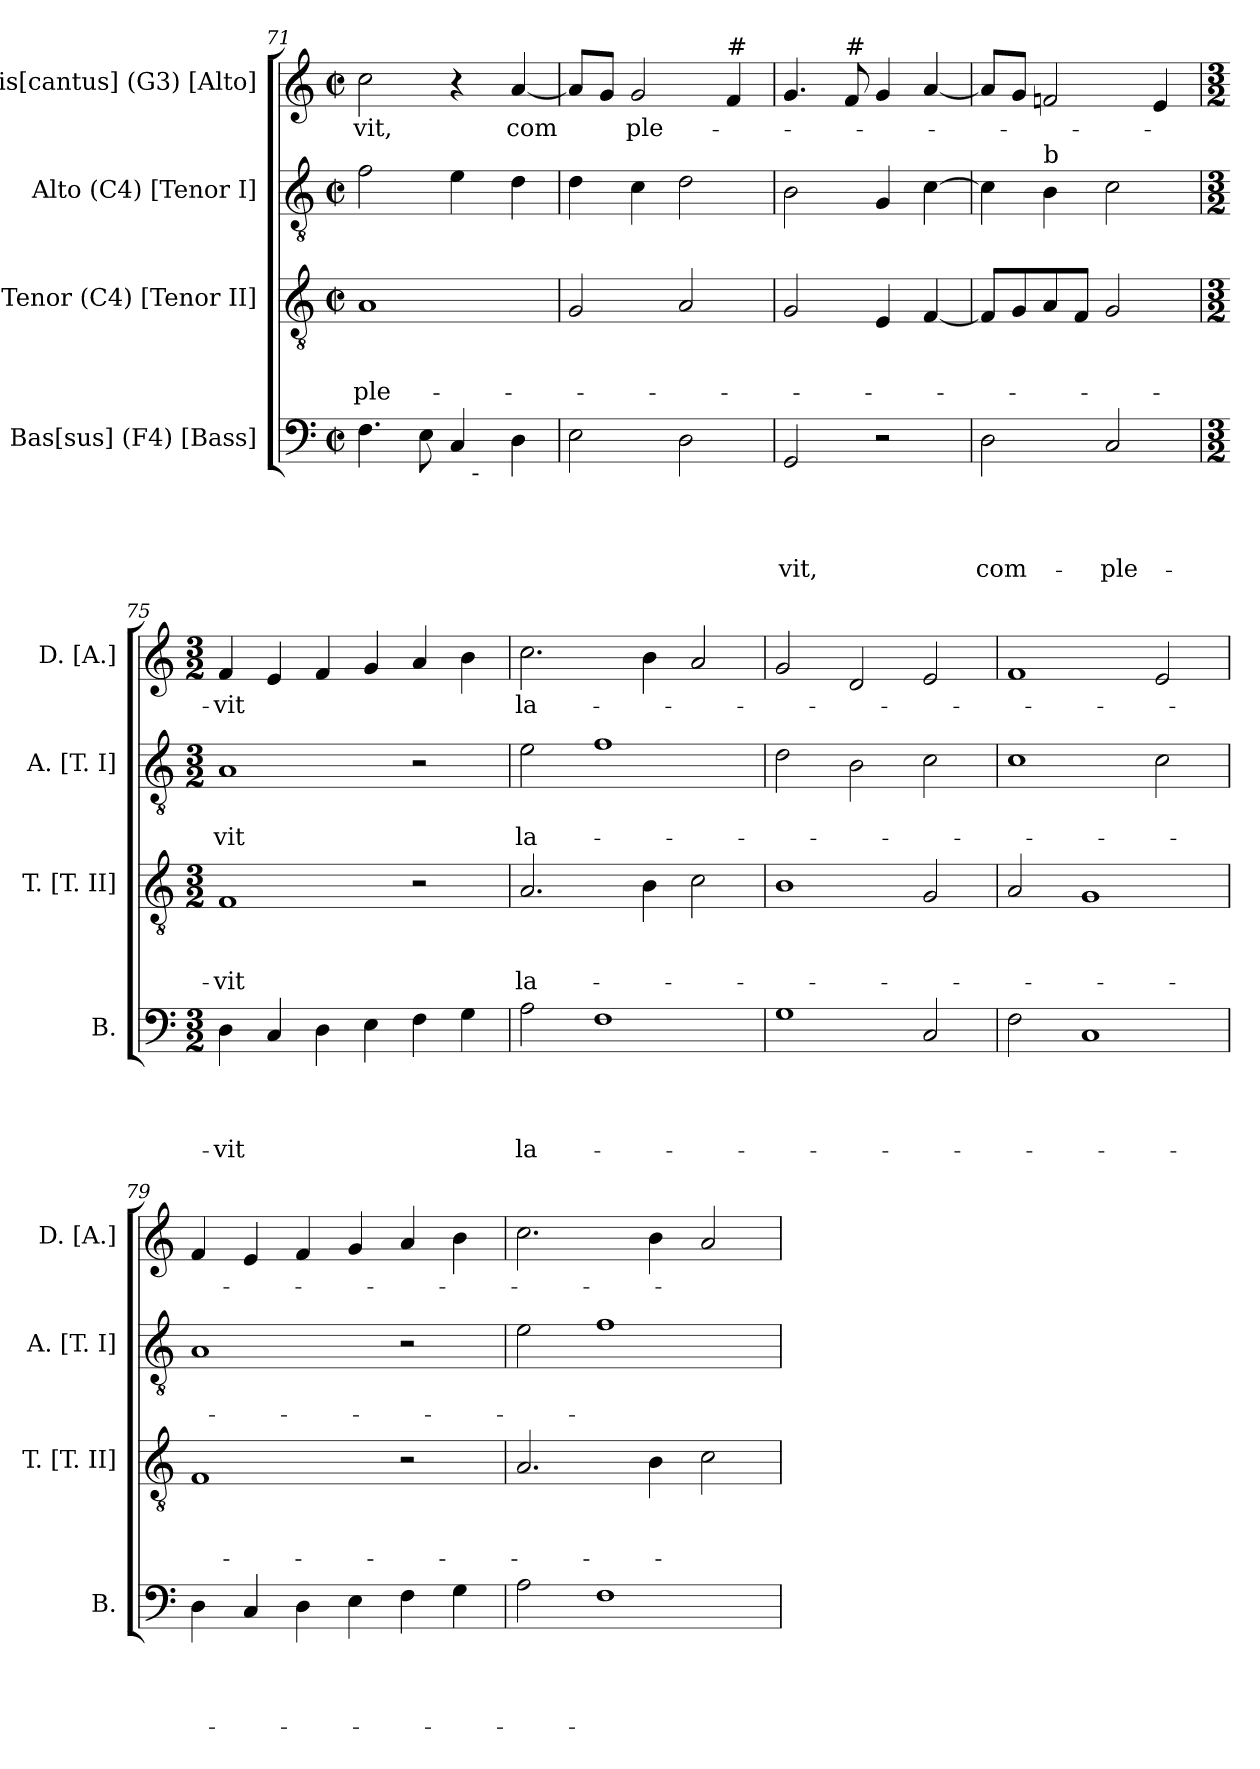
**kern	**text	**text	**text	**text	**kern	**text	**text	**text	**kern	**text	**text	**kern	**text
*part4	*part4	*part4	*part4	*part4	*part3	*part3	*part3	*part3	*part2	*part2	*part2	*part1	*part1
*staff4	*staff4	*staff4	*staff4	*staff4	*staff3	*staff3	*staff3	*staff3	*staff2	*staff2	*staff2	*staff1	*staff1
*I"Bas[sus] (F4) [Bass]	*	*	*	*	*I"Tenor (C4) [Tenor II]	*	*	*	*I"Alto (C4) [Tenor I]	*	*	*I"Dis[cantus] (G3) [Alto]	*
*I'B.	*	*	*	*	*I'T. [T. II]	*	*	*	*I'A. [T. I]	*	*	*I'D. [A.]	*
*clefF4	*	*	*	*	*clefGv2	*	*	*	*clefGv2	*	*	*clefG2	*
*k[]	*	*	*	*	*k[]	*	*	*	*k[]	*	*	*k[]	*
*C:	*	*	*	*	*C:	*	*	*	*C:	*	*	*C:	*
*M2/2	*	*	*	*	*M2/2	*	*	*	*M2/2	*	*	*M2/2	*
*met(c|)	*	*	*	*	*met(c|)	*	*	*	*met(c|)	*	*	*met(c|)	*
=71	=71	=71	=71	=71	=71	=71	=71	=71	=71	=71	=71	=71	=71
!LO:TX:b:t=ple	!	!	!	!	!	!	!	!	!	!	!	!	!
!	!	!	!	!	!	!	!	!LO:LY:b	!	!	!	!	!LO:LY:b
*^	*	*	*	*	*	*	*	*	*	*	*	*	*
4.F\	2ryy	.	.	.	.	1A	.	.	-ple-	2f\	.	.	2cc\	-vit,
8E\	.	.	.	.	.	.	.	.	.	.	.	.	.	.
4C/	16ryy	.	.	.	.	.	.	.	.	4e\	.	.	4r	.
!	!LO:TX:b:t=-	!	!	!	!	!	!	!	!	!	!	!	!	!
.	4..ryy	.	.	.	.	.	.	.	.	.	.	.	.	.
!	!	!	!	!	!	!	!	!	!	!	!	!	!	!LO:LY:b
4D\	.	.	.	.	.	.	.	.	.	4d\	.	.	[<4a/	com
*v	*v	*	*	*	*	*	*	*	*	*	*	*	*	*
!!LO:LB:g=z
=72	=72	=72	=72	=72	=72	=72	=72	=72	=72	=72	=72	=72	=72
2E\	.	.	.	.	2G/	.	.	.	4d\	.	.	8a/L]	.
.	.	.	.	.	.	.	.	.	.	.	.	8g/J	.
!	!	!	!	!	!	!	!	!	!	!	!	!	!LO:LY:b
.	.	.	.	.	.	.	.	.	4c\	.	.	2g/	ple-
2D\	.	.	.	.	2A/	.	.	.	2d\	.	.	.	.
!	!	!	!	!	!	!	!	!	!	!	!	!LO:TX:a:t=#	!
.	.	.	.	.	.	.	.	.	.	.	.	4f/	.
=73	=73	=73	=73	=73	=73	=73	=73	=73	=73	=73	=73	=73	=73
!	!	!	!	!LO:LY:b	!	!	!	!	!	!	!	!	!
2GG/	.	.	.	vit,	2G/	.	.	.	2B\	.	.	4.g/	.
!	!	!	!	!	!	!	!	!	!	!	!	!LO:TX:a:t=#	!
.	.	.	.	.	.	.	.	.	.	.	.	8f/	.
2r	.	.	.	.	4E/	.	.	.	4G/	.	.	4g/	.
.	.	.	.	.	[<4F/	.	.	.	[>4c\	.	.	[<4a/	.
=74	=74	=74	=74	=74	=74	=74	=74	=74	=74	=74	=74	=74	=74
!	!	!	!	!LO:LY:b	!	!	!	!	!	!	!	!	!
2D\	.	.	.	com-	8F/L]	.	.	.	4c\]	.	.	8a/L]	.
.	.	.	.	.	8G/	.	.	.	.	.	.	8g/J	.
!	!	!	!	!	!	!	!	!	!LO:TX:a:t=b	!	!	!	!
.	.	.	.	.	8A/	.	.	.	4B\	.	.	2fn/	.
.	.	.	.	.	8F/J	.	.	.	.	.	.	.	.
!	!	!	!	!LO:LY:b	!	!	!	!	!	!	!	!	!
2C/	.	.	.	-ple-	2G/	.	.	.	2c\	.	.	.	.
.	.	.	.	.	.	.	.	.	.	.	.	4e/	.
=75	=75	=75	=75	=75	=75	=75	=75	=75	=75	=75	=75	=75	=75
*M3/2	*	*	*	*	*M3/2	*	*	*	*M3/2	*	*	*M3/2	*
!	!	!	!	!LO:LY:b	!	!	!	!LO:LY:b	!	!	!LO:LY:b	!	!LO:LY:b
4D\	.	.	.	-vit	1F	.	.	-vit	1A	.	-vit	4f/	-vit
4C/	.	.	.	.	.	.	.	.	.	.	.	4e/	.
4D\	.	.	.	.	.	.	.	.	.	.	.	4f/	.
4E\	.	.	.	.	.	.	.	.	.	.	.	4g/	.
4F\	.	.	.	.	2r	.	.	.	2r	.	.	4a/	.
4G\	.	.	.	.	.	.	.	.	.	.	.	4b\	.
=76	=76	=76	=76	=76	=76	=76	=76	=76	=76	=76	=76	=76	=76
!	!	!	!	!LO:LY:b	!	!	!	!LO:LY:b	!	!	!LO:LY:b	!	!LO:LY:b
2A\	.	.	.	la-	2.A/	.	.	la-	2e\	.	la-	2.cc\	la-
1F	.	.	.	.	.	.	.	.	1f	.	.	.	.
.	.	.	.	.	4B\	.	.	.	.	.	.	4b\	.
.	.	.	.	.	2c\	.	.	.	.	.	.	2a/	.
=77	=77	=77	=77	=77	=77	=77	=77	=77	=77	=77	=77	=77	=77
1G	.	.	.	.	1B	.	.	.	2d\	.	.	2g/	.
.	.	.	.	.	.	.	.	.	2B\	.	.	2d/	.
2C/	.	.	.	.	2G/	.	.	.	2c\	.	.	2e/	.
=78	=78	=78	=78	=78	=78	=78	=78	=78	=78	=78	=78	=78	=78
2F\	.	.	.	.	2A/	.	.	.	1c	.	.	1f	.
1C	.	.	.	.	1G	.	.	.	.	.	.	.	.
.	.	.	.	.	.	.	.	.	2c\	.	.	2e/	.
!!LO:LB:g=z
=79	=79	=79	=79	=79	=79	=79	=79	=79	=79	=79	=79	=79	=79
4D\	.	.	.	.	1F	.	.	.	1A	.	.	4f/	.
4C/	.	.	.	.	.	.	.	.	.	.	.	4e/	.
4D\	.	.	.	.	.	.	.	.	.	.	.	4f/	.
4E\	.	.	.	.	.	.	.	.	.	.	.	4g/	.
4F\	.	.	.	.	2r	.	.	.	2r	.	.	4a/	.
4G\	.	.	.	.	.	.	.	.	.	.	.	4b\	.
=80	=80	=80	=80	=80	=80	=80	=80	=80	=80	=80	=80	=80	=80
2A\	.	.	.	.	2.A/	.	.	.	2e\	.	.	2.cc\	.
1F	.	.	.	.	.	.	.	.	1f	.	.	.	.
.	.	.	.	.	4B\	.	.	.	.	.	.	4b\	.
.	.	.	.	.	2c\	.	.	.	.	.	.	2a/	.
=	=	=	=	=	=	=	=	=	=	=	=	=	=
*-	*-	*-	*-	*-	*-	*-	*-	*-	*-	*-	*-	*-	*-
